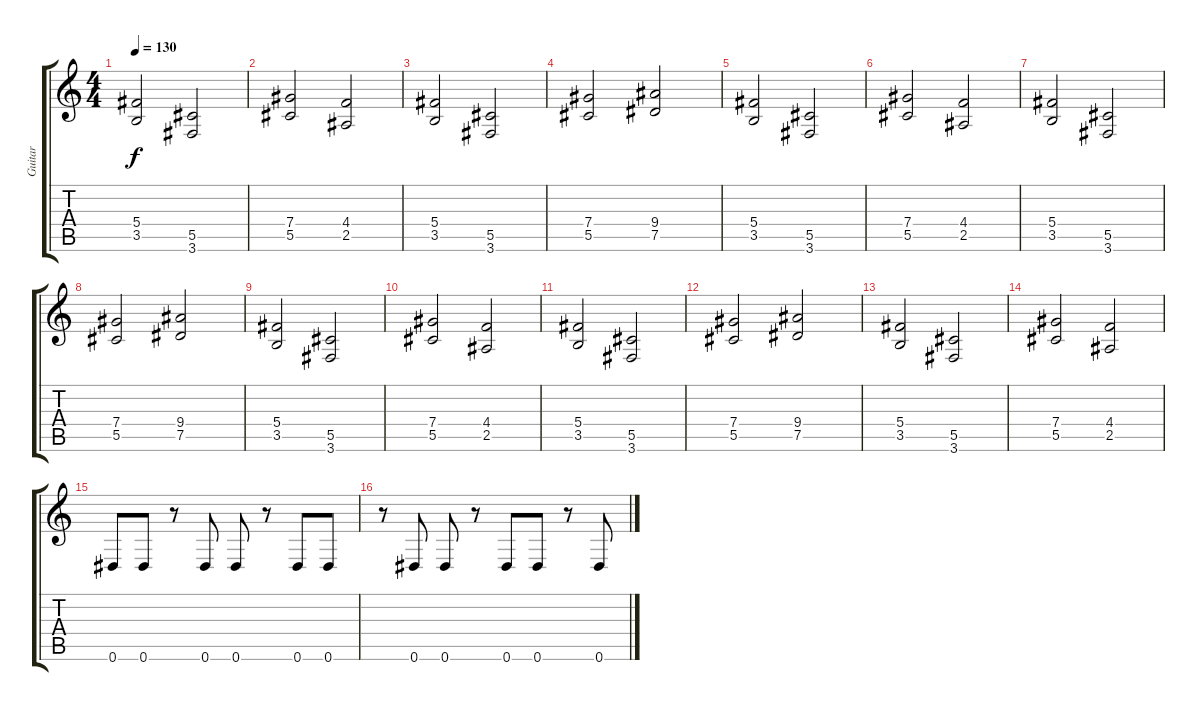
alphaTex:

\track ("Guitar" "Guitar") {instrument distortionguitar}
\staff {score tabs}
\tuning (Eb4 Bb3 Gb3 Db3 Ab2 Eb2) {hide}
\ts (4 4)
\tempo 130
\clef g2
\ks c
(5.4 3.5).2{dy f} (5.5 3.6).2 |
(7.4 5.5).2 (4.4 2.5).2 |
(5.4 3.5).2 (5.5 3.6).2 |
(7.4 5.5).2 (9.4 7.5).2 |
(5.4 3.5).2 (5.5 3.6).2 |
(7.4 5.5).2 (4.4 2.5).2 |
(5.4 3.5).2 (5.5 3.6).2 |
(7.4 5.5).2 (9.4 7.5).2 |
(5.4 3.5).2 (5.5 3.6).2 |
(7.4 5.5).2 (4.4 2.5).2 |
(5.4 3.5).2 (5.5 3.6).2 |
(7.4 5.5).2 (9.4 7.5).2 |
(5.4 3.5).2 (5.5 3.6).2 |
(7.4 5.5).2 (4.4 2.5).2 |
0.6.8 0.6.8 r.8 0.6.8 0.6.8 r.8 0.6.8 0.6.8 |
r.8 0.6.8 0.6.8 r.8 0.6.8 0.6.8 r.8 0.6.8
